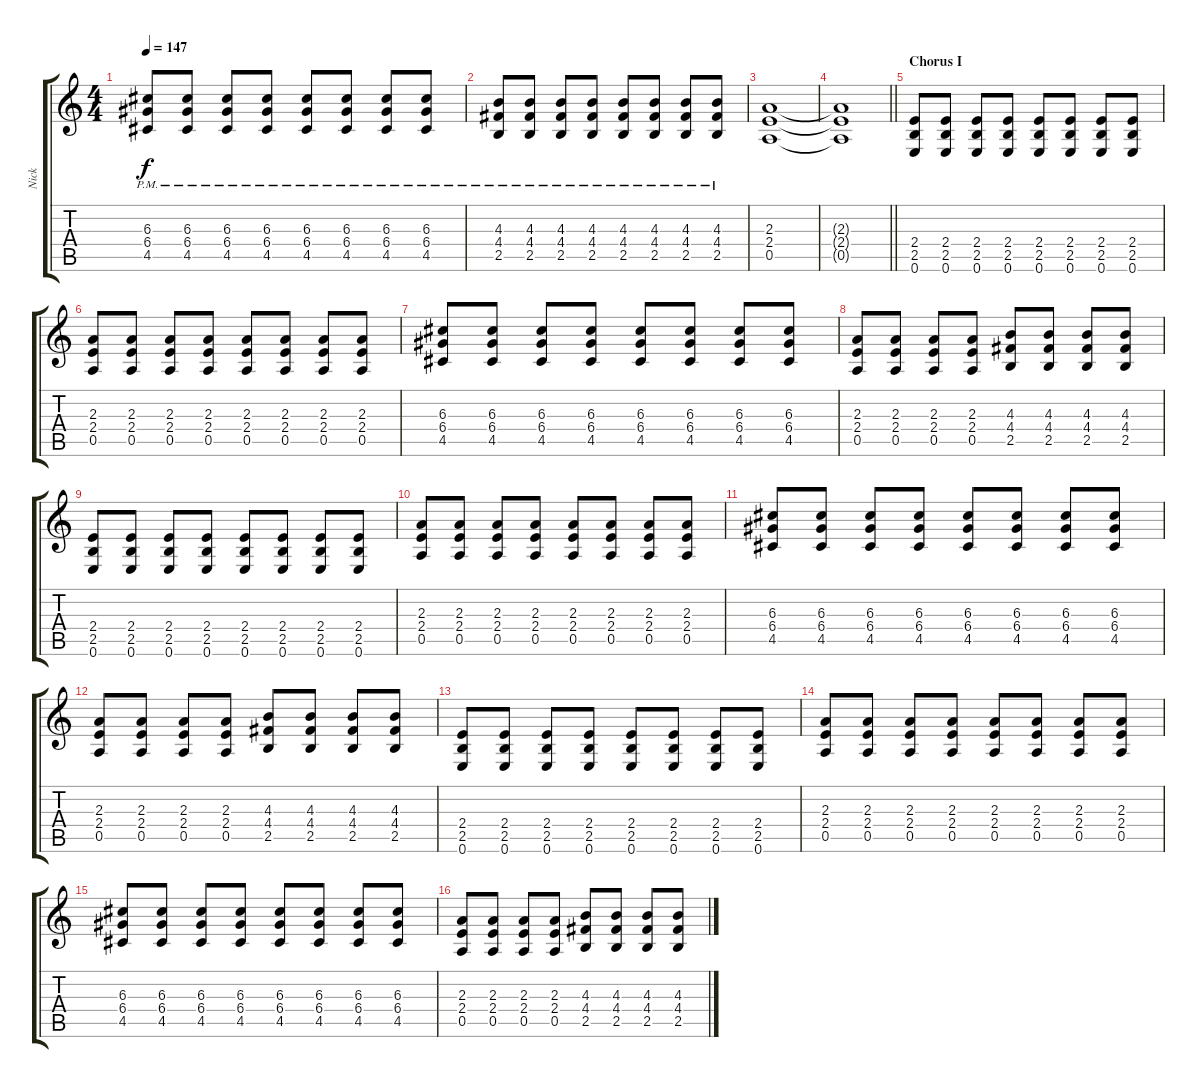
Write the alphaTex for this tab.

\track ("Nick" "Nick") {instrument distortionguitar}
\staff {score tabs}
\tuning (E4 B3 G3 D3 A2 E2) {hide}
\ts (4 4)
\tempo 147
\clef g2
\ks c
(6.3{pm} 6.4{pm} 4.5{pm}).8{dy f} (6.3{pm} 6.4{pm} 4.5{pm}).8 (6.3{pm} 6.4{pm} 4.5{pm}).8 (6.3{pm} 6.4{pm} 4.5{pm}).8 (6.3{pm} 6.4{pm} 4.5{pm}).8 (6.3{pm} 6.4{pm} 4.5{pm}).8 (6.3{pm} 6.4{pm} 4.5{pm}).8 (6.3{pm} 6.4{pm} 4.5{pm}).8 |
(4.3{pm} 4.4{pm} 2.5{pm}).8 (4.3{pm} 4.4{pm} 2.5{pm}).8 (4.3{pm} 4.4{pm} 2.5{pm}).8 (4.3{pm} 4.4{pm} 2.5{pm}).8 (4.3{pm} 4.4{pm} 2.5{pm}).8 (4.3{pm} 4.4{pm} 2.5{pm}).8 (4.3{pm} 4.4{pm} 2.5{pm}).8 (4.3{pm} 4.4{pm} 2.5{pm}).8 |
(2.3 2.4 0.5).1{instrument distortionguitar} |
\barLineRight lightlight
(2.3{t} 2.4{t} 0.5{t}).1 |
\section ("" "Chorus I")
(2.4 2.5 0.6).8 (2.4 2.5 0.6).8 (2.4 2.5 0.6).8 (2.4 2.5 0.6).8 (2.4 2.5 0.6).8 (2.4 2.5 0.6).8 (2.4 2.5 0.6).8 (2.4 2.5 0.6).8 |
(2.3 2.4 0.5).8 (2.3 2.4 0.5).8 (2.3 2.4 0.5).8 (2.3 2.4 0.5).8 (2.3 2.4 0.5).8 (2.3 2.4 0.5).8 (2.3 2.4 0.5).8 (2.3 2.4 0.5).8 |
(6.3 6.4 4.5).8 (6.3 6.4 4.5).8 (6.3 6.4 4.5).8 (6.3 6.4 4.5).8 (6.3 6.4 4.5).8 (6.3 6.4 4.5).8 (6.3 6.4 4.5).8 (6.3 6.4 4.5).8 |
(2.3 2.4 0.5).8 (2.3 2.4 0.5).8 (2.3 2.4 0.5).8 (2.3 2.4 0.5).8 (4.3 4.4 2.5).8 (4.3 4.4 2.5).8 (4.3 4.4 2.5).8 (4.3 4.4 2.5).8 |
(2.4 2.5 0.6).8 (2.4 2.5 0.6).8 (2.4 2.5 0.6).8 (2.4 2.5 0.6).8 (2.4 2.5 0.6).8 (2.4 2.5 0.6).8 (2.4 2.5 0.6).8 (2.4 2.5 0.6).8 |
(2.3 2.4 0.5).8 (2.3 2.4 0.5).8 (2.3 2.4 0.5).8 (2.3 2.4 0.5).8 (2.3 2.4 0.5).8 (2.3 2.4 0.5).8 (2.3 2.4 0.5).8 (2.3 2.4 0.5).8 |
(6.3 6.4 4.5).8 (6.3 6.4 4.5).8 (6.3 6.4 4.5).8 (6.3 6.4 4.5).8 (6.3 6.4 4.5).8 (6.3 6.4 4.5).8 (6.3 6.4 4.5).8 (6.3 6.4 4.5).8 |
(2.3 2.4 0.5).8 (2.3 2.4 0.5).8 (2.3 2.4 0.5).8 (2.3 2.4 0.5).8 (4.3 4.4 2.5).8 (4.3 4.4 2.5).8 (4.3 4.4 2.5).8 (4.3 4.4 2.5).8 |
(2.4 2.5 0.6).8 (2.4 2.5 0.6).8 (2.4 2.5 0.6).8 (2.4 2.5 0.6).8 (2.4 2.5 0.6).8 (2.4 2.5 0.6).8 (2.4 2.5 0.6).8 (2.4 2.5 0.6).8 |
(2.3 2.4 0.5).8 (2.3 2.4 0.5).8 (2.3 2.4 0.5).8 (2.3 2.4 0.5).8 (2.3 2.4 0.5).8 (2.3 2.4 0.5).8 (2.3 2.4 0.5).8 (2.3 2.4 0.5).8 |
(6.3 6.4 4.5).8 (6.3 6.4 4.5).8 (6.3 6.4 4.5).8 (6.3 6.4 4.5).8 (6.3 6.4 4.5).8 (6.3 6.4 4.5).8 (6.3 6.4 4.5).8 (6.3 6.4 4.5).8 |
(2.3 2.4 0.5).8 (2.3 2.4 0.5).8 (2.3 2.4 0.5).8 (2.3 2.4 0.5).8 (4.3 4.4 2.5).8 (4.3 4.4 2.5).8 (4.3 4.4 2.5).8 (4.3 4.4 2.5).8
